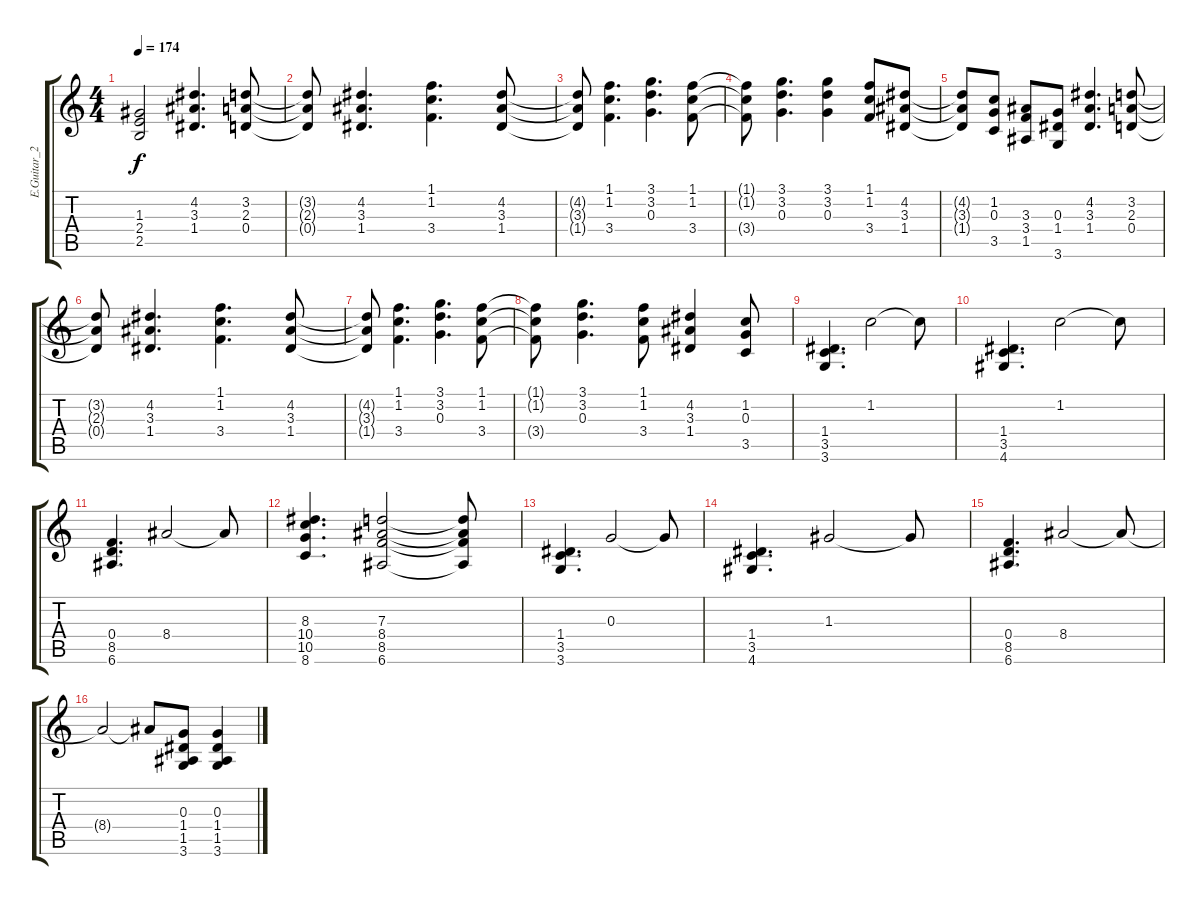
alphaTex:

\track ("E.Guitar_2nd" "E.Guitar_2") {instrument distortionguitar}
\staff {score tabs}
\tuning (E4 B3 G3 D3 A2 E2) {hide}
\ts (4 4)
\tempo 174
\clef g2
\ks c
(1.3{t} 2.4{t} 2.5{t}).2{dy f} (4.2 3.3 1.4).4{d} (3.2 2.3 0.4).8 |
(3.2{t} 2.3{t} 0.4{t}).8 (4.2 3.3 1.4).4{d} (1.1 1.2 3.4).4{d} (4.2 3.3 1.4).8 |
(4.2{t} 3.3{t} 1.4{t}).8 (1.1 1.2 3.4).4{d} (3.1 3.2 0.3).4{d} (1.1 1.2 3.4).8 |
(1.1{t} 1.2{t} 3.4{t}).8 (3.1 3.2 0.3).4{d} (3.1 3.2 0.3).4 (1.1 1.2 3.4).8 (4.2 3.3 1.4).8 |
(4.2{t} 3.3{t} 1.4{t}).8 (1.2 0.3 3.5).8 (3.3 3.4 1.5).8 (0.3 1.4 3.6).8 (4.2 3.3 1.4).4{d} (3.2 2.3 0.4).8 |
(3.2{t} 2.3{t} 0.4{t}).8 (4.2 3.3 1.4).4{d} (1.1 1.2 3.4).4{d} (4.2 3.3 1.4).8 |
(4.2{t} 3.3{t} 1.4{t}).8 (1.1 1.2 3.4).4{d} (3.1 3.2 0.3).4{d} (1.1 1.2 3.4).8 |
(1.1{t} 1.2{t} 3.4{t}).8 (3.1 3.2 0.3).4{d} (1.1 1.2 3.4).8 (4.2 3.3 1.4).4 (1.2 0.3 3.5).8 |
(1.4 3.5 3.6).4{d} 1.2.2 1.2{t}.8 |
(1.4 3.5 4.6).4{d} 1.2.2 1.2{t}.8 |
(0.4 8.5 6.6).4{d} 8.4.2 8.4{t}.8 |
(8.3 10.4 10.5 8.6).4{d} (7.3 8.4 8.5 6.6).2 (7.3{t} 8.4{t} 8.5{t} 6.6{t}).8 |
(1.4 3.5 3.6).4{d} 0.3.2 0.3{t}.8 |
(1.4 3.5 4.6).4{d} 1.3.2 1.3{t}.8 |
(0.4 8.5 6.6).4{d} 8.4.2 8.4{t}.8 |
8.4{t}.2 8.4{t}.8 (0.3 1.4 1.5 3.6).8 (0.3 1.4 1.5 3.6).4
